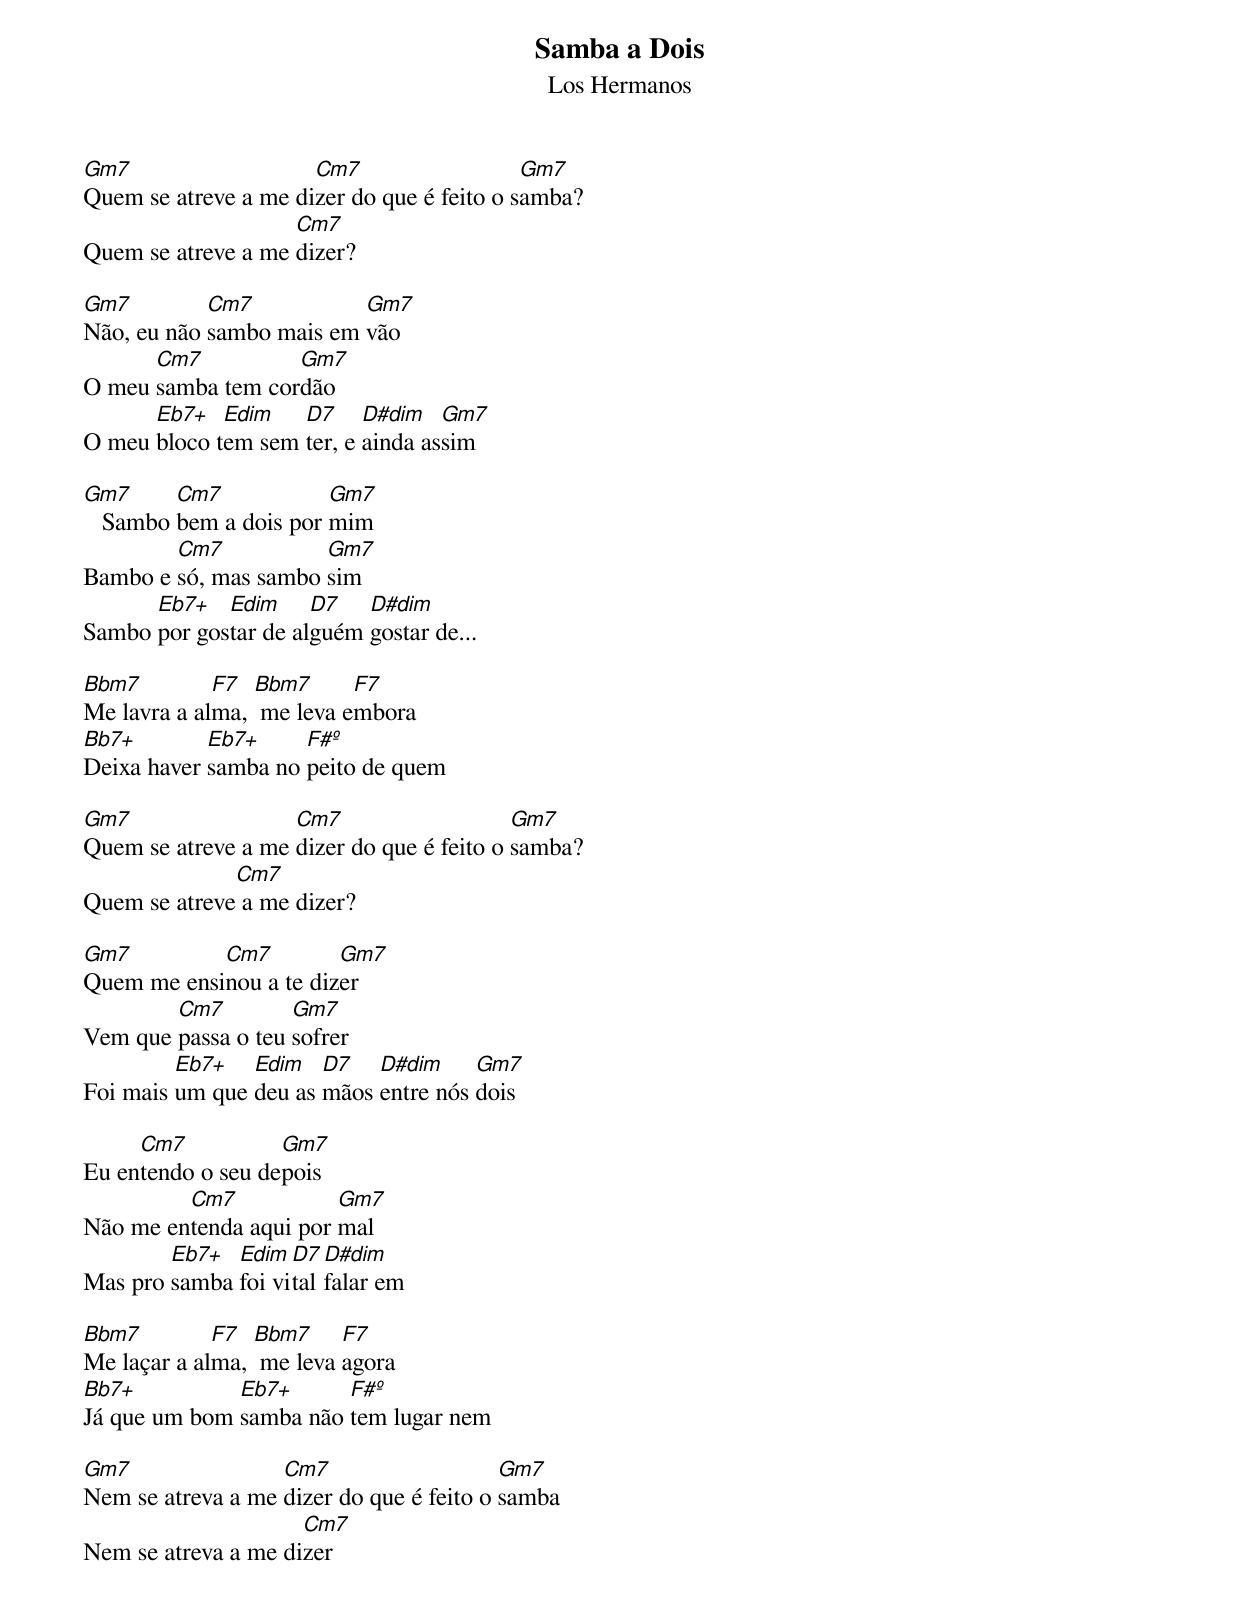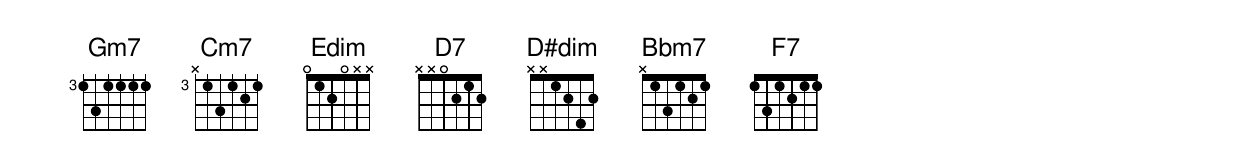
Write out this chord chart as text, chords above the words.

Samba a Dois
Los Hermanos

Gm7                   Cm7                   Gm7
Quem se atreve a me dizer do que é feito o samba?
                    Cm7
Quem se atreve a me dizer?

Gm7         Cm7           Gm7
Não, eu não sambo mais em vão
      Cm7          Gm7
O meu samba tem cordão
      Eb7+   Edim   D7     D#dim   Gm7
O meu bloco tem sem ter, e ainda assim

Gm7      Cm7            Gm7
   Sambo bem a dois por mim
        Cm7           Gm7
Bambo e só, mas sambo sim
      Eb7+   Edim     D7   D#dim
Sambo por gostar de alguém gostar de...

Bbm7         F7  Bbm7      F7
Me lavra a alma,  me leva embora
Bb7+        Eb7+     F#º
Deixa haver samba no peito de quem

Gm7                 Cm7                    Gm7
Quem se atreve a me dizer do que é feito o samba?
              Cm7
Quem se atreve a me dizer?

Gm7         Cm7         Gm7
Quem me ensinou a te dizer
        Cm7         Gm7
Vem que passa o teu sofrer
         Eb7+   Edim   D7   D#dim     Gm7
Foi mais um que deu as mãos entre nós dois

     Cm7           Gm7
Eu entendo o seu depois
         Cm7            Gm7
Não me entenda aqui por mal
        Eb7+  Edim  D7  D#dim
Mas pro samba foi vital falar em

Bbm7         F7  Bbm7     F7
Me laçar a alma,  me leva agora
Bb7+          Eb7+      F#º
Já que um bom samba não tem lugar nem

Gm7                Cm7                    Gm7
Nem se atreva a me dizer do que é feito o samba
                     Cm7
Nem se atreva a me dizer
